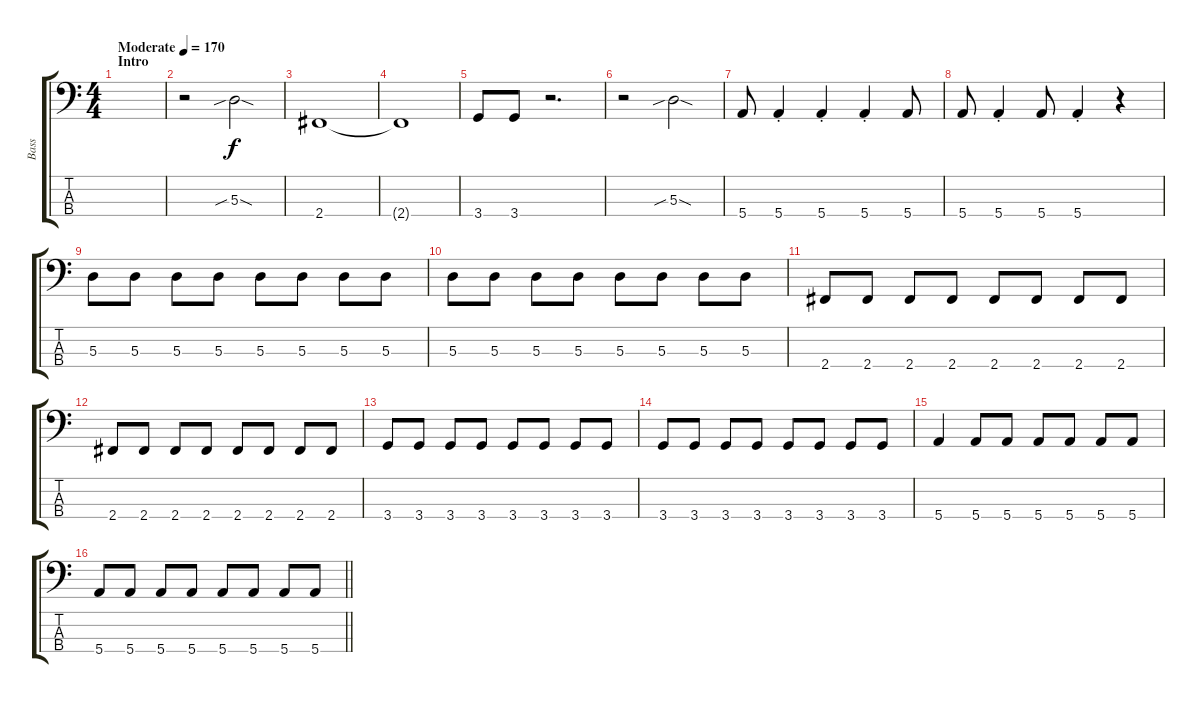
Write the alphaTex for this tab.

\track ("Bass" "Bass") {instrument electricbassfinger}
\staff {score tabs}
\tuning (G2 D2 A1 E1) {hide}
\ts (4 4)
\section ("" "Intro")
\tempo (170 "Moderate")
\clef f4
\ks c
|
r.2 5.3{sib sod}.2 |
2.4.1 |
2.4{t}.1 |
3.4.8 3.4.8 r.2{d} |
r.2 5.3{sib sod}.2 |
5.4.8 5.4{st}.4 5.4{st}.4 5.4{st}.4 5.4.8 |
5.4.8 5.4{st}.4 5.4.8 5.4{st}.4 r.4 |
5.3.8 5.3.8 5.3.8 5.3.8 5.3.8 5.3.8 5.3.8 5.3.8 |
5.3.8 5.3.8 5.3.8 5.3.8 5.3.8 5.3.8 5.3.8 5.3.8 |
2.4.8 2.4.8 2.4.8 2.4.8 2.4.8 2.4.8 2.4.8 2.4.8 |
2.4.8 2.4.8 2.4.8 2.4.8 2.4.8 2.4.8 2.4.8 2.4.8 |
3.4.8 3.4.8 3.4.8 3.4.8 3.4.8 3.4.8 3.4.8 3.4.8 |
3.4.8 3.4.8 3.4.8 3.4.8 3.4.8 3.4.8 3.4.8 3.4.8 |
5.4.4 5.4.8 5.4.8 5.4.8 5.4.8 5.4.8 5.4.8 |
\barLineRight lightlight
5.4.8 5.4.8 5.4.8 5.4.8 5.4.8 5.4.8 5.4.8 5.4.8
